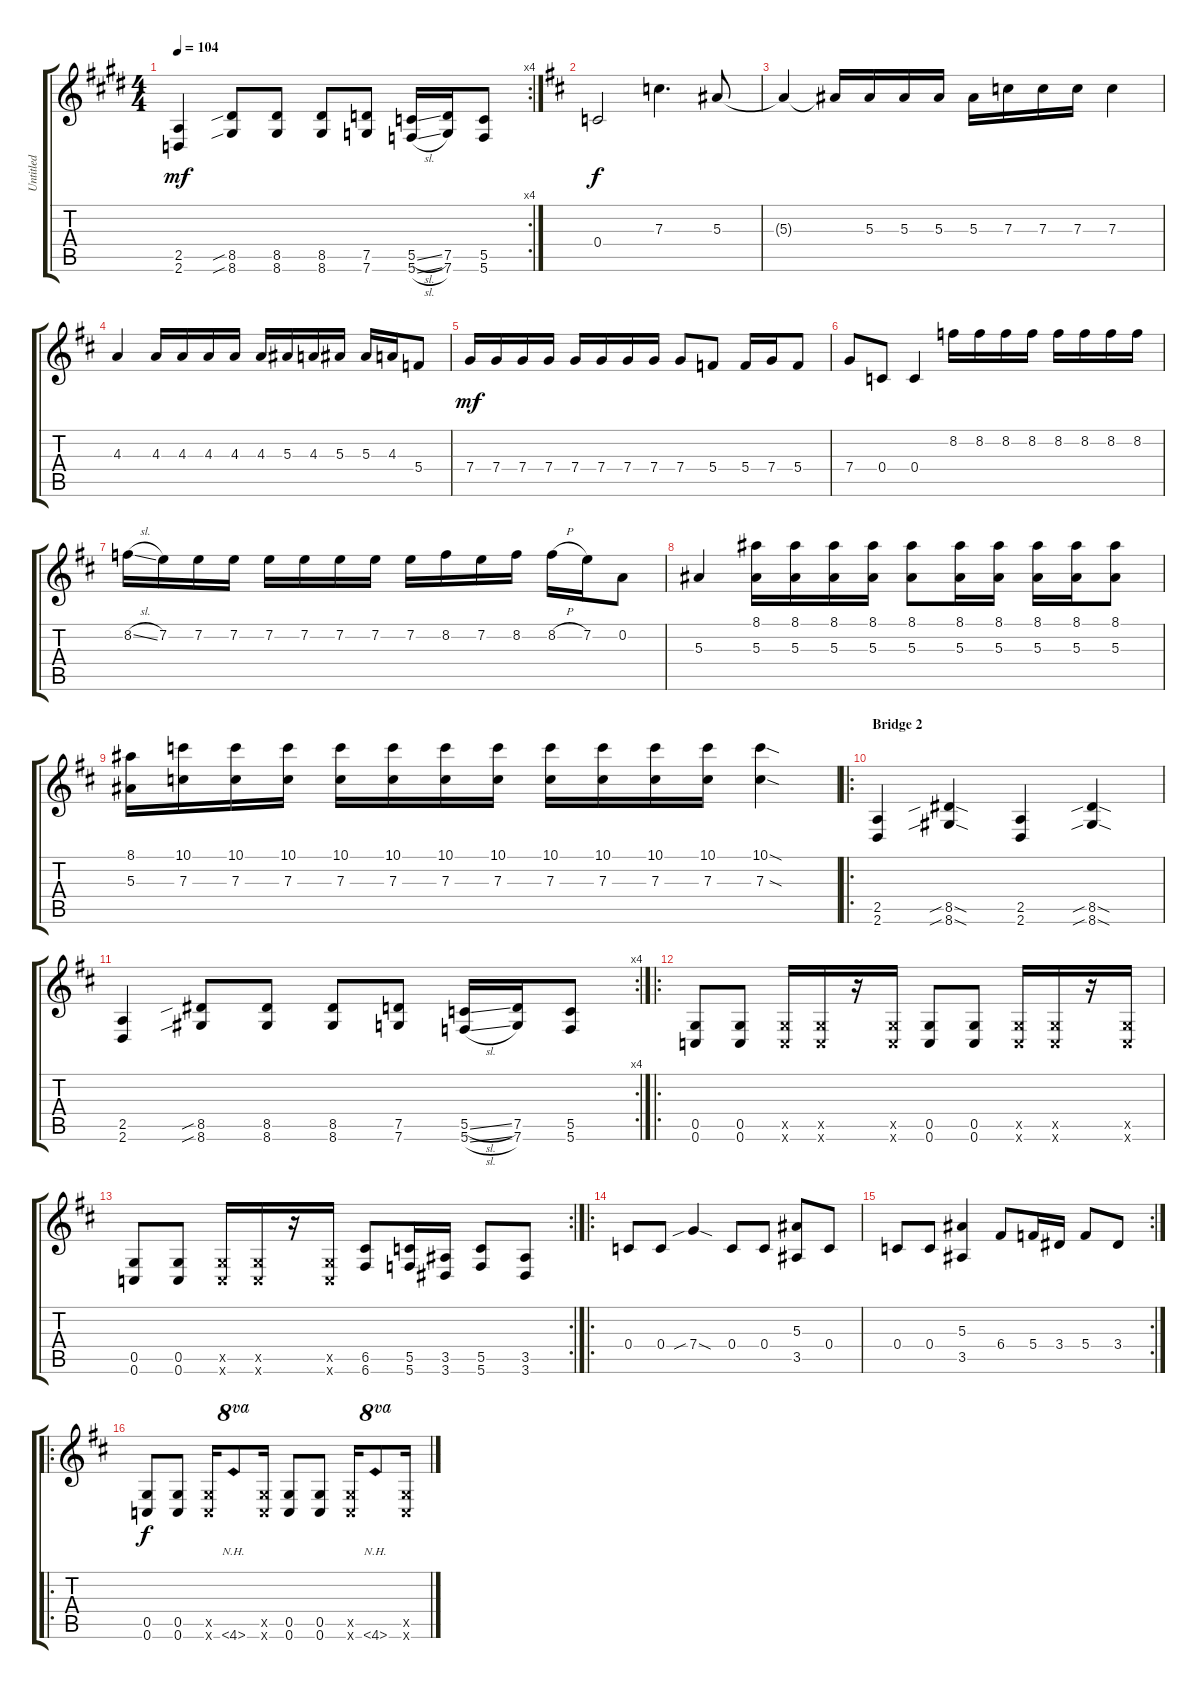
\track ("Untitled" "Untitled") {instrument distortionguitar}
\staff {score tabs}
\tuning (D4 A3 F3 C3 G2 C2) {hide}
\rc 4
\ts (4 4)
\tempo 104
\clef g2
\ks c#minor
(2.5 2.6).4{dy mf} (8.5{sib} 8.6{sib}).8 (8.5 8.6).8 (8.5 8.6).8 (7.5 7.6).8 (5.5{sl} 5.6{sl}).16 (7.5 7.6).16 (5.5 5.6).8 |
\ks d
0.4.2{dy f} 7.3.4{d} 5.3.8 |
5.3{t}.4 5.3{t}.16 5.3.16 5.3.16 5.3.16 5.3.16 7.3.16 7.3.16 7.3.16 7.3.4 |
4.3.4 4.3.16 4.3.16 4.3.16 4.3.16 4.3.16 5.3.16 4.3.16 5.3.16 5.3.16 4.3.16 5.4.8 |
7.4.16{dy mf} 7.4.16 7.4.16 7.4.16 7.4.16 7.4.16 7.4.16 7.4.16 7.4.8 5.4.8 5.4.16 7.4.16 5.4.8 |
7.4.8 0.4.8 0.4.4 8.2.16 8.2.16 8.2.16 8.2.16 8.2.16 8.2.16 8.2.16 8.2.16 |
8.2{sl}.16 7.2.16 7.2.16 7.2.16 7.2.16 7.2.16 7.2.16 7.2.16 7.2.16 8.2.16 7.2.16 8.2.16 8.2{h}.16 7.2.16 0.2.8 |
5.3.4 (8.1 5.3).16 (8.1 5.3).16 (8.1 5.3).16 (8.1 5.3).16 (8.1 5.3).8 (8.1 5.3).16 (8.1 5.3).16 (8.1 5.3).16 (8.1 5.3).16 (8.1 5.3).8 |
(8.1 5.3).16 (10.1 7.3).16 (10.1 7.3).16 (10.1 7.3).16 (10.1 7.3).16 (10.1 7.3).16 (10.1 7.3).16 (10.1 7.3).16 (10.1 7.3).16 (10.1 7.3).16 (10.1 7.3).16 (10.1 7.3).16 (10.1{sod} 7.3{sod}).4 |
\ro
\section ("" "Bridge 2")
(2.5 2.6).4 (8.5{sib sod} 8.6{sib sod}).4 (2.5 2.6).4 (8.5{sib sod} 8.6{sib sod}).4 |
\rc 4
(2.5 2.6).4 (8.5{sib} 8.6{sib}).8 (8.5 8.6).8 (8.5 8.6).8 (7.5 7.6).8 (5.5{sl} 5.6{sl}).16 (7.5 7.6).16 (5.5 5.6).8 |
\ro
(0.5 0.6).8 (0.5 0.6).8 (0.5{x} 0.6{x}).16 (0.5{x} 0.6{x}).16 r.16 (0.5{x} 0.6{x}).16 (0.5 0.6).8 (0.5 0.6).8 (0.5{x} 0.6{x}).16 (0.5{x} 0.6{x}).16 r.16 (0.5{x} 0.6{x}).16 |
\rc 2
(0.5 0.6).8 (0.5 0.6).8 (0.5{x} 0.6{x}).16 (0.5{x} 0.6{x}).16 r.16 (0.5{x} 0.6{x}).16 (6.5 6.6).8 (5.5 5.6).16 (3.5 3.6).16 (5.5 5.6).8 (3.5 3.6).8 |
\ro
0.4.8 0.4.8 7.4{sib sod}.4 0.4.8 0.4.8 (5.3 3.5).8 0.4.8 |
\rc 2
0.4.8 0.4.8 (5.3 3.5).4 6.4.8 5.4.16 3.4.16 5.4.8 3.4.8 |
\ro
(0.5 0.6).8{dy f} (0.5 0.6).8 (0.5{x} 0.6{x}).16 4.6{nh}.8{ot 8va} (0.5{x} 0.6{x}).16 (0.5 0.6).8 (0.5 0.6).8 (0.5{x} 0.6{x}).16 4.6{nh}.8{ot 8va} (0.5{x} 0.6{x}).16
